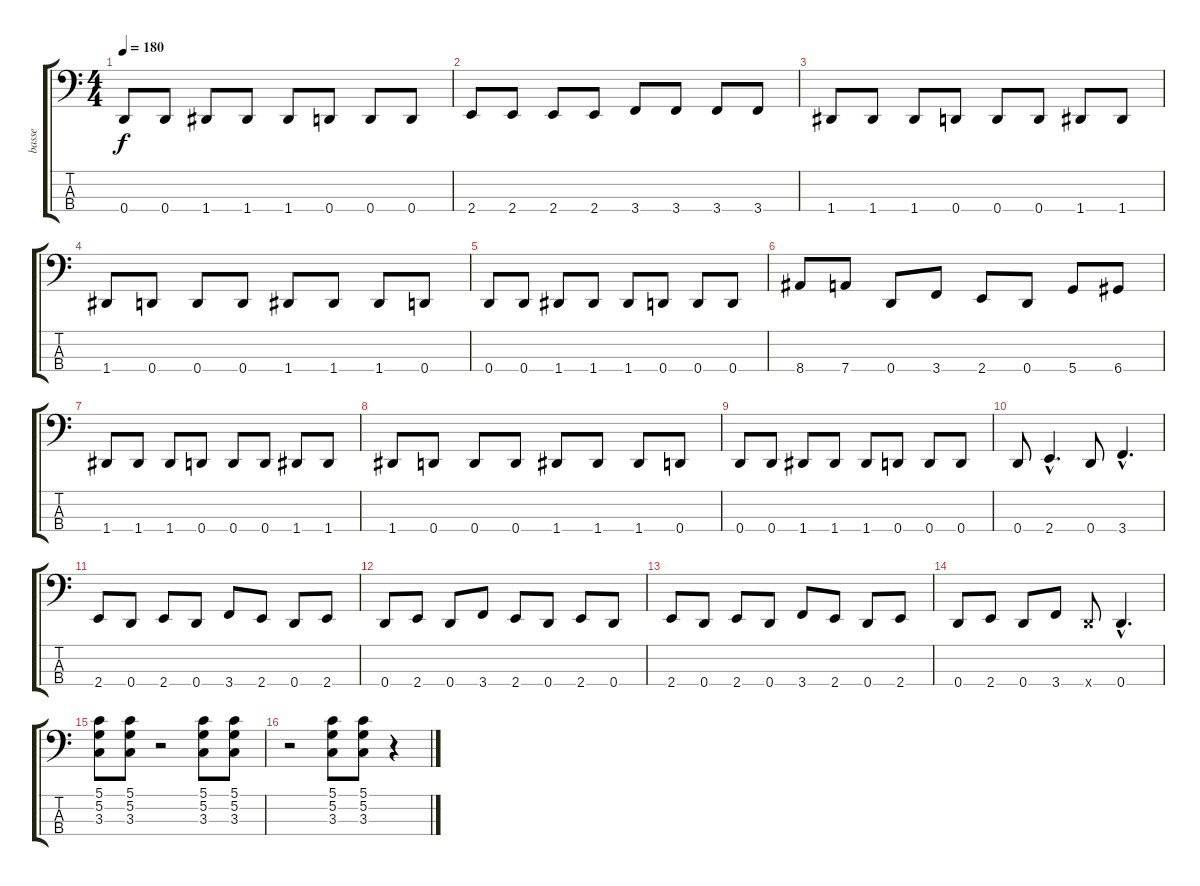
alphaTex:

\track ("basse" "basse") {instrument electricbasspick}
\staff {score tabs}
\tuning (G2 D2 A1 D1) {hide}
\ts (4 4)
\tempo 180
\clef f4
\ks c
0.4.8{dy f} 0.4.8 1.4.8 1.4.8 1.4.8 0.4.8 0.4.8 0.4.8 |
2.4.8 2.4.8 2.4.8 2.4.8 3.4.8 3.4.8 3.4.8 3.4.8 |
1.4.8 1.4.8 1.4.8 0.4.8 0.4.8 0.4.8 1.4.8 1.4.8 |
1.4.8 0.4.8 0.4.8 0.4.8 1.4.8 1.4.8 1.4.8 0.4.8 |
0.4.8 0.4.8 1.4.8 1.4.8 1.4.8 0.4.8 0.4.8 0.4.8 |
8.4.8 7.4.8 0.4.8 3.4.8 2.4.8 0.4.8 5.4.8 6.4.8 |
1.4.8 1.4.8 1.4.8 0.4.8 0.4.8 0.4.8 1.4.8 1.4.8 |
1.4.8 0.4.8 0.4.8 0.4.8 1.4.8 1.4.8 1.4.8 0.4.8 |
0.4.8 0.4.8 1.4.8 1.4.8 1.4.8 0.4.8 0.4.8 0.4.8 |
0.4.8 2.4{hac}.4{d} 0.4.8 3.4{hac}.4{d} |
2.4.8 0.4.8 2.4.8 0.4.8 3.4.8 2.4.8 0.4.8 2.4.8 |
0.4.8 2.4.8 0.4.8 3.4.8 2.4.8 0.4.8 2.4.8 0.4.8 |
2.4.8 0.4.8 2.4.8 0.4.8 3.4.8 2.4.8 0.4.8 2.4.8 |
0.4.8 2.4.8 0.4.8 3.4.8 0.4{x}.8 0.4{hac}.4{d} |
(5.1 5.2 3.3).8 (5.1 5.2 3.3).8 r.2 (5.1 5.2 3.3).8 (5.1 5.2 3.3).8 |
r.2 (5.1 5.2 3.3).8 (5.1 5.2 3.3).8 r.4
